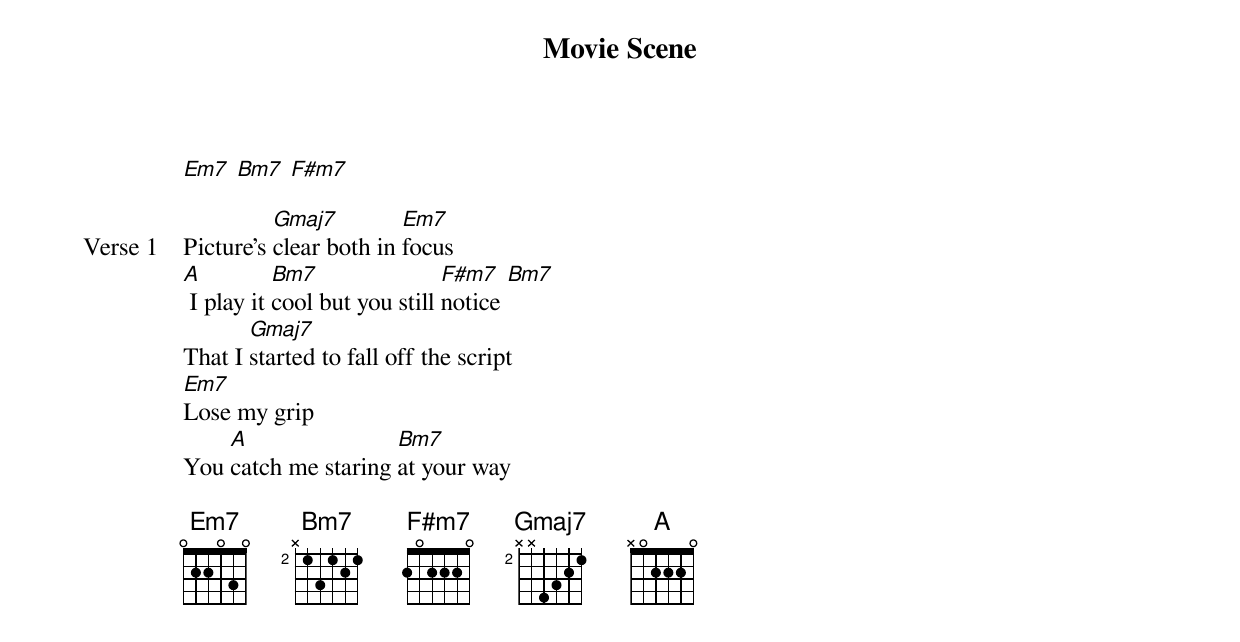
{title: Movie Scene}
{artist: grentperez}
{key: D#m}
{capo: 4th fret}
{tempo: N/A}

{start_of_intro}
[Em7] [Bm7] [F#m7]
{end_of_intro}

{start_of_verse: Verse 1}
Picture's [Gmaj7]clear both in [Em7]focus
[A] I play it [Bm7]cool but you still [F#m7]notice [Bm7]
That I [Gmaj7]started to fall off the script
[Em7]Lose my grip
You [A]catch me staring [Bm7]at your way
{end_of_verse}

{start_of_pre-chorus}
And I don't mean to make it [Gmaj7]weird
But have we met before? [Em7]
You tell me "[Dmaj7]no" but in your [Bm7]eyes
I hear you saying so much mo[Dmaj7]re
We could be like [Gmaj7]classics Dirty Dancing
Crash our [F#m7]love in the at[A]lantic
I wanna be [Bm7]hopelessly romatic with [A]you
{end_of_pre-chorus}

{start_of_chorus}
When I go to sleep at [Gmaj7]night
You're all that's on my [Em7]mind
I [A]wish that you were [Bm7]mine
And now that I [Dmaj7]see ya
Want you to be my one and [Gmaj7]only
Treat you like you're [F#m7]holy
Can't no one do it [Bm7]for me now
That I [Dmaj7]see ya
Like you're straight out of a [Gmaj7]dream
[F#m7] Straight out of a [Bm7]movie scene
[Dmaj7] Like you're straight out of a [Gmaj7]dream
[Em7] Straight out of a [Bm7]movie scene
{end_of_chorus}

{start_of_verse: Verse 2}
[Dmaj7]I bet you that you've [Gmaj7]never kissed like this
Treat you like an [Em7]action flick
Let me hit your curves on the [Bm7]whip
Blue stains all on my lip
Yeah, [Dmaj7]Mary Jane packed for the trip
And I'm not from [Gmaj7]Holland, my name's not Tom
Spidey got a [Em7]sense, wanna know where you're from
Is that al[Bm7]right? Being mine to[Dmaj7]night?
{end_of_verse}

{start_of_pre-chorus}
And I don't mean to make it [Gmaj7]weird
But have we met before? [Em7]
You tell me "[Dmaj7]no" but in your [Bm7]eyes
I hear you saying so much mo[Dmaj7]re
We could be like [Gmaj7]classics Dirty Dancing
Crash our [F#m7]love in the at[A]lantic
I wanna be [Bm7]hopelessly romatic with [A]you
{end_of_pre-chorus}

{start_of_chorus}
When I go to sleep at [Gmaj7]night
You're all that's on my [Em7]mind
I [A]wish that you were [Bm7]mine
And now that I [Dmaj7]see ya
Want you to be my one and [Gmaj7]only
Treat you like you're [F#m7]holy
Can't no one do it [Bm7]for me now
That I [Dmaj7]see ya
Like you're straight out of a [Gmaj7]dream
[F#m7] Straight out of a [Bm7]movie scene
[Dmaj7] Like you're straight out of a [Gmaj7]dream
[Em7] Straight out of a [Bm7]movie scene. [Dmaj7]
{end_of_chorus}
